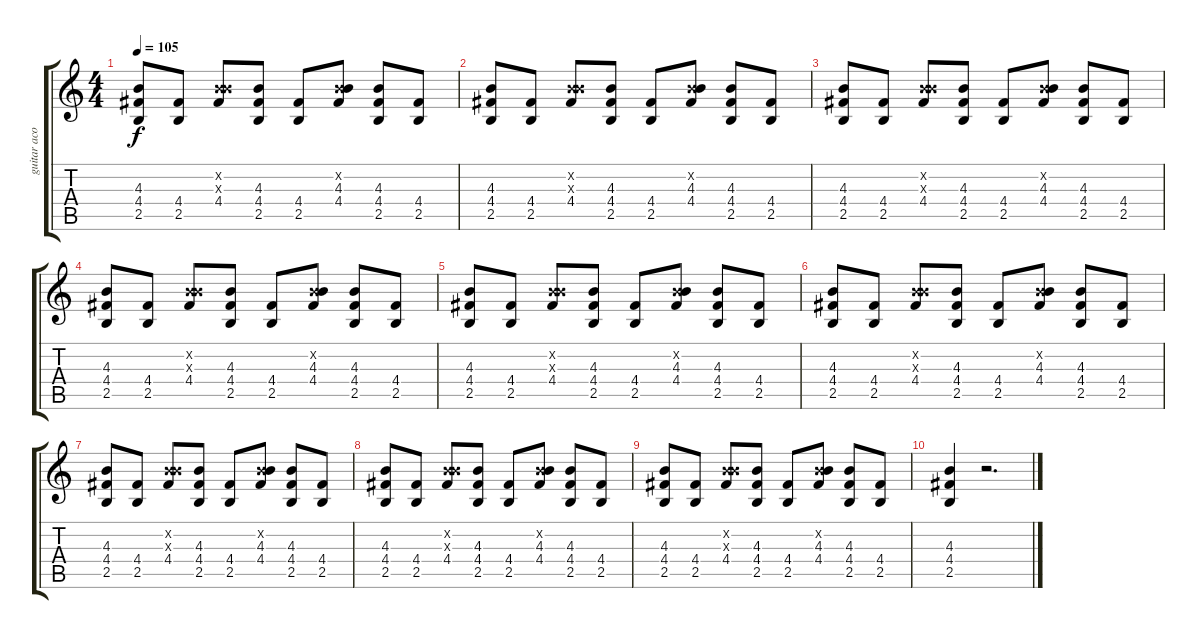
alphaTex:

\track ("guitar acoustic" "guitar aco") {instrument acousticguitarsteel}
\staff {score tabs}
\tuning (E4 B3 G3 D3 A2 E2) {hide}
\ts (4 4)
\tempo 105
\clef g2
\ks c
(4.3 4.4 2.5).8{dy f} (4.4 2.5).8 (0.2{x} 4.3{x} 4.4).8 (4.3 4.4 2.5).8 (4.4 2.5).8 (0.2{x} 4.3 4.4).8 (4.3 4.4 2.5).8 (4.4 2.5).8 |
(4.3 4.4 2.5).8 (4.4 2.5).8 (0.2{x} 4.3{x} 4.4).8 (4.3 4.4 2.5).8 (4.4 2.5).8 (0.2{x} 4.3 4.4).8 (4.3 4.4 2.5).8 (4.4 2.5).8 |
(4.3 4.4 2.5).8 (4.4 2.5).8 (0.2{x} 4.3{x} 4.4).8 (4.3 4.4 2.5).8 (4.4 2.5).8 (0.2{x} 4.3 4.4).8 (4.3 4.4 2.5).8 (4.4 2.5).8 |
(4.3 4.4 2.5).8 (4.4 2.5).8 (0.2{x} 4.3{x} 4.4).8 (4.3 4.4 2.5).8 (4.4 2.5).8 (0.2{x} 4.3 4.4).8 (4.3 4.4 2.5).8 (4.4 2.5).8 |
(4.3 4.4 2.5).8 (4.4 2.5).8 (0.2{x} 4.3{x} 4.4).8 (4.3 4.4 2.5).8 (4.4 2.5).8 (0.2{x} 4.3 4.4).8 (4.3 4.4 2.5).8 (4.4 2.5).8 |
(4.3 4.4 2.5).8{volume 4 balance 0} (4.4 2.5).8 (0.2{x} 4.3{x} 4.4).8 (4.3 4.4 2.5).8 (4.4 2.5).8 (0.2{x} 4.3 4.4).8 (4.3 4.4 2.5).8 (4.4 2.5).8 |
(4.3 4.4 2.5).8{volume 4 balance 0} (4.4 2.5).8 (0.2{x} 4.3{x} 4.4).8 (4.3 4.4 2.5).8 (4.4 2.5).8 (0.2{x} 4.3 4.4).8 (4.3 4.4 2.5).8 (4.4 2.5).8 |
(4.3 4.4 2.5).8{volume 4 balance 0} (4.4 2.5).8 (0.2{x} 4.3{x} 4.4).8 (4.3 4.4 2.5).8 (4.4 2.5).8 (0.2{x} 4.3 4.4).8 (4.3 4.4 2.5).8 (4.4 2.5).8 |
(4.3 4.4 2.5).8{volume 4 balance 0} (4.4 2.5).8 (0.2{x} 4.3{x} 4.4).8 (4.3 4.4 2.5).8 (4.4 2.5).8 (0.2{x} 4.3 4.4).8 (4.3 4.4 2.5).8 (4.4 2.5).8 |
(4.3 4.4 2.5).4 r.2{d}
